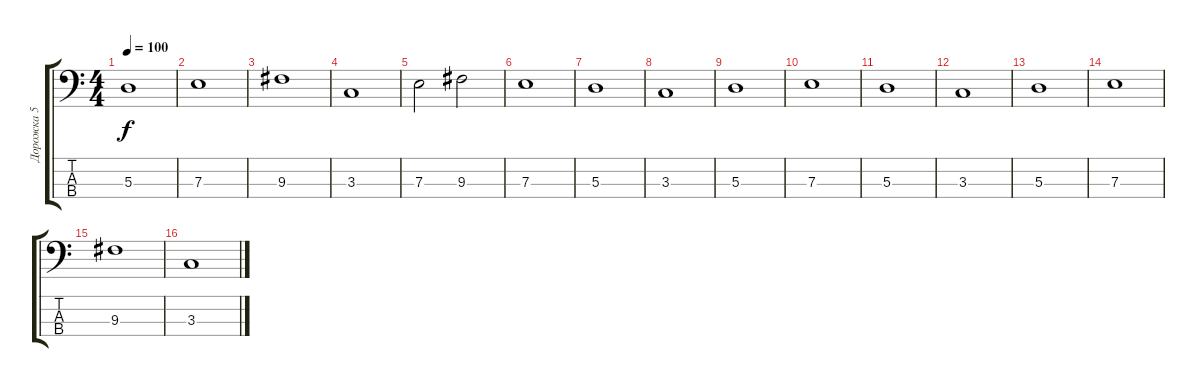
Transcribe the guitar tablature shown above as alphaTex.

\track ("Дорожка 5" "Дорожка 5") {instrument electricbassfinger}
\staff {score tabs}
\tuning (G2 D2 A1 E1) {hide}
\ts (4 4)
\tempo 100
\clef f4
\ks c
5.3.1{dy f} |
7.3.1 |
9.3.1 |
3.3.1 |
7.3.2 9.3.2 |
7.3.1 |
5.3.1 |
3.3.1 |
5.3.1 |
7.3.1 |
5.3.1 |
3.3.1 |
5.3.1 |
7.3.1 |
9.3.1 |
3.3.1
